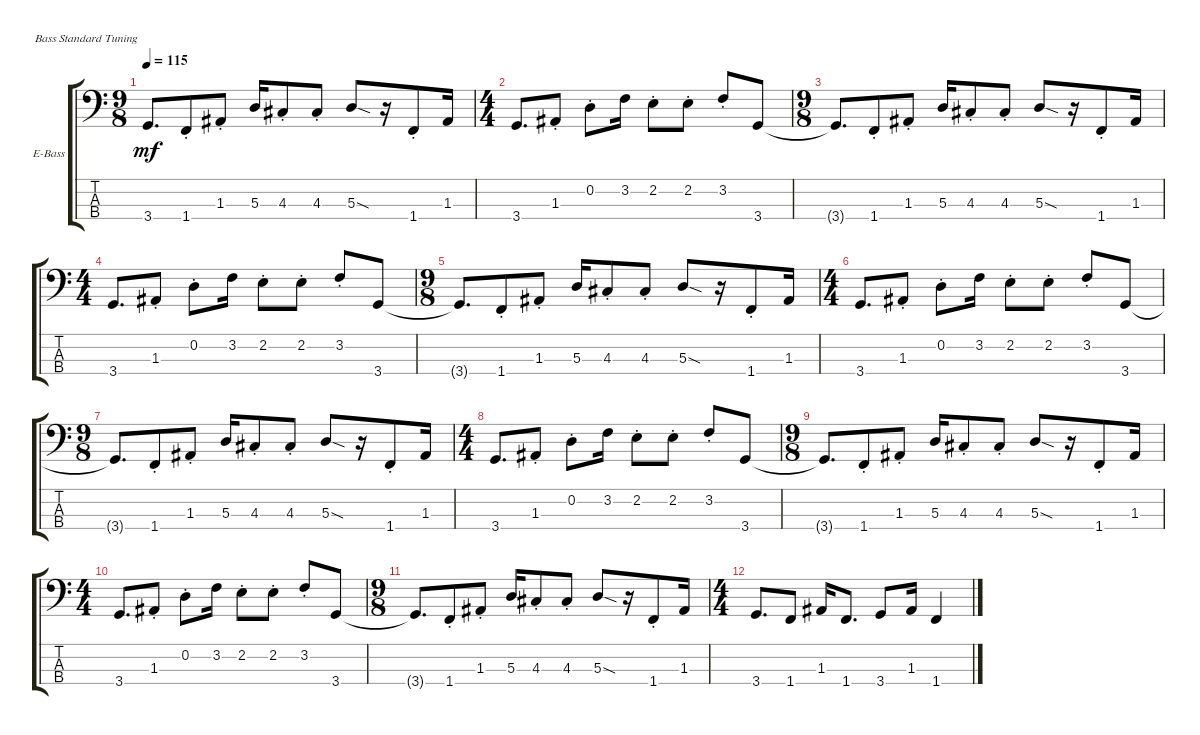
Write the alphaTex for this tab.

\defaultSystemsLayout 4
\bracketExtendMode groupsimilarinstruments
\firstSystemTrackNameOrientation horizontal
\otherSystemsTrackNameOrientation horizontal
\track ("Basse " "E-Bass") {instrument electricbassfinger}
\staff {score tabs}
\tuning (G2 D2 A1 E1)
\ts (9 8)
\tempo 115
\clef f4
\ks c
3.4{t}.8{d dy mf} 1.4{st}.8 1.3{st}.8 5.3.16 4.3{st}.8 4.3{st}.8 5.3{sod}.8 r.16 1.4{st}.8 1.3.16 |
\ts (4 4)
3.4.8{d} 1.3{st}.8 0.2{st}.8 3.2.16 2.2{st}.8 2.2{st}.8 3.2{st}.8 3.4.8 |
\ts (9 8)
3.4{t}.8{d} 1.4{st}.8 1.3{st}.8 5.3.16 4.3{st}.8 4.3{st}.8 5.3{sod}.8 r.16 1.4{st}.8 1.3.16 |
\ts (4 4)
3.4.8{d} 1.3{st}.8 0.2{st}.8 3.2.16 2.2{st}.8 2.2{st}.8 3.2{st}.8 3.4.8 |
\ts (9 8)
3.4{t}.8{d} 1.4{st}.8 1.3{st}.8 5.3.16 4.3{st}.8 4.3{st}.8 5.3{sod}.8 r.16 1.4{st}.8 1.3.16 |
\ts (4 4)
3.4.8{d} 1.3{st}.8 0.2{st}.8 3.2.16 2.2{st}.8 2.2{st}.8 3.2{st}.8 3.4.8 |
\ts (9 8)
3.4{t}.8{d} 1.4{st}.8 1.3{st}.8 5.3.16 4.3{st}.8 4.3{st}.8 5.3{sod}.8 r.16 1.4{st}.8 1.3.16 |
\ts (4 4)
3.4.8{d} 1.3{st}.8 0.2{st}.8 3.2.16 2.2{st}.8 2.2{st}.8 3.2{st}.8 3.4.8 |
\ts (9 8)
3.4{t}.8{d} 1.4{st}.8 1.3{st}.8 5.3.16 4.3{st}.8 4.3{st}.8 5.3{sod}.8 r.16 1.4{st}.8 1.3.16 |
\ts (4 4)
3.4.8{d} 1.3{st}.8 0.2{st}.8 3.2.16 2.2{st}.8 2.2{st}.8 3.2{st}.8 3.4.8 |
\ts (9 8)
3.4{t}.8{d} 1.4{st}.8 1.3{st}.8 5.3.16 4.3{st}.8 4.3{st}.8 5.3{sod}.8 r.16 1.4{st}.8 1.3.16 |
\ts (4 4)
3.4.8{d} 1.4.8 1.3.16 1.4.8{d} 3.4.8 1.3.16 1.4.4
